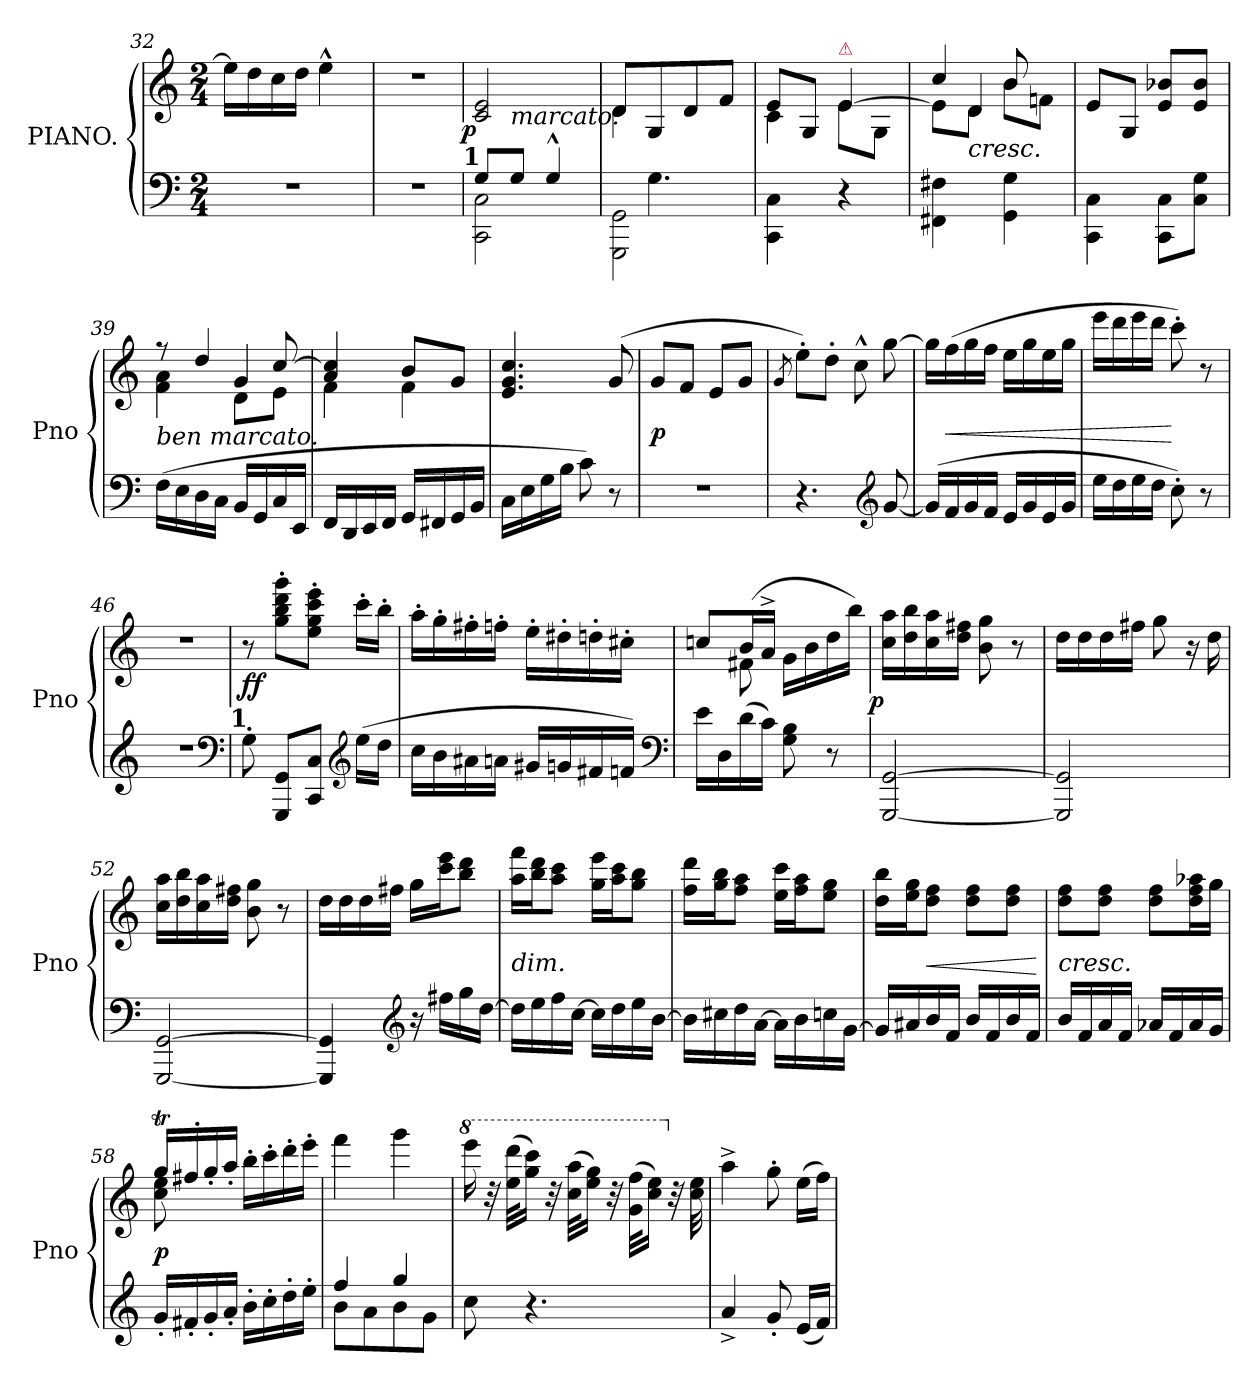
**kern	**kern	**dynam
*part1	*part1	*part1
*staff2	*staff1	*staff1/2
*I"PIANO.	*	*
*I'Pno	*	*
*clefF4	*clefG2	*
*k[]	*k[]	*
*M2/4	*M2/4	*
=32	=32	=32
2r	16eeLL]	.
.	16dd	.
.	16cc	.
.	16ddJJ	.
.	4ee^^>	.
=33	=33	=33
2r	2rdd	.
!LO:TX:a:B:t=1	!	!
=34	=34	=34
*^	*	*
!	!	!	!LO:DY:rj
8GL	2CC 2C	2c 2e	p
!LO:TX:a:i:t=marcato.	!	!	!
8GJ	.	.	.
4G^^>	.	.	.
=35	=35	=35	=35
*	*	*^	*
8rAyy	2GGG 2GG	8dL	4d	.
4.G\	.	8G/	.	.
.	.	8d	4rAyy	.
.	.	8fJ	.	.
*v	*v	*	*	*
=36	=36	=36	=36
4CC\ 4C\	4c\	8eL	.
.	.	8G/J	.
!	!LO:TX:a:color=crimson:t=⚠	!	!
4r	[4e/	8e\L	.
.	.	8G\J	.
=37	=37	=37	=37
!	!LO:N:vis=4	!	!
4FF#X\ 4F#X\	8cc	8eL]	.
!	!LO:TX:c:i:t=cresc.	!	!
!	!LO:N:vis=4	!	!
.	8d	8dJ	.
4GG\ 4G\	8b/	8bL	.
.	8ryy	8fnJ	.
*	*v	*v	*
=38	=38	=38
4CC\ 4C\	8eL	.
.	8G/J	.
8CC\ 8C\L	8e 8b-XL	.
8C 8GJ	8e 8b-J	.
=39	=39	=39
*	*^	*
!LO:TX:a:i:t=ben marcato.	!	!	!
(>16F\LL	8rff	4f 4a	.
16E	.	.	.
!	!LO:N:vis=4	!	!
16D	8dd	.	.
16CJJ	.	.	.
!	!LO:N:vis=4	!	!
16BB/LL	8g	8dL	.
16GG	.	.	.
16C	[8cc	8eJ	.
16EEJJ	.	.	.
=40	=40	=40	=40
16FFLL	4a 4cc]	4f	.
16DD	.	.	.
16EE	.	.	.
16FFJJ	.	.	.
16GGLL	8bL	4f	.
16FF#X	.	.	.
16GG	8gJ	.	.
16BBJJ	.	.	.
*	*v	*v	*
=41	=41	=41
16CLL	4.e 4.g 4.cc	.
16E	.	.
16G	.	.
16BJJ	.	.
8c)	.	.
8r	(>8g	.
=42	=42	=42
2rF	8gL	p
.	8fJ	.
.	8eL	.
.	8gJ	.
=43	=43	=43
.	8qg/	.
4.r	8ee'>L)	.
.	8dd'>J	.
.	8cc^^>	.
*clefG2	*	*
[8g	[8gg	.
=44	=44	=44
(>16gLL]	16ggLL]	.
16f	(>16ff	<
16g	16gg	.
16fJJ	16ffJJ	.
16eLL	16eeLL	.
16g	16gg	.
16e	16ee	.
16gJJ	16ggJJ	.
=45	=45	=45
16eeLL	16eeeLL	.
16dd	16ddd	.
16ee	16eee	.
16ddJJ	16dddJJ	.
8cc'>)	8ccc'>)	[
8r	8r	.
=46	=46	=46
2rdd	2rdd	.
*clefF4	*	*
!LO:TX:a:B:t=1	!	!
=47	=47	=47
8G'	8r	ff
8GGG 8GGL	8gg' 8bb' 8ddd' 8ggg'L	.
8CC 8CJ	8ee' 8gg' 8ccc' 8eee'J	.
*clefG2	*	*
(>16eeLL	16ccc'LL	.
16ddJJ	16bb'JJ	.
=48	=48	=48
16cc\LL	16aa'LL	.
16b	16gg'	.
16a#X	16ff#X'	.
16anJJ	16ffn'JJ	.
16g#XLL	16ee'LL	.
16gn	16dd#X'	.
16f#X	16ddn'	.
16fnJJ)	16cc#X'JJ	.
*clefF4	*	*
=49	=49	=49
*	*^	*
16eLL	8ccnL	8ryy	.
16D	.	.	.
(>16d	(>16bL	8f#X	.
16cJJ)	16a^<JJ	.	.
8G 8B	4ryy	16gLL	.
.	.	16b	.
8r	.	16dd	.
.	.	16bbJJ)	.
=50	=50	=50	=50
!	!LO:TX:a:i:t=scherz.	!	!
!	!	!	!LO:DY:rj
*	*v	*v	*
[2GGG [2GG	16cc 16aaLL	p
.	16dd 16bb	.
.	16cc 16aa	.
.	16dd 16ff#XJJ	.
.	8b 8gg	.
.	8r	.
=51	=51	=51
2GGG] 2GG]	16ddLL	.
.	16dd	.
.	16dd	.
.	16ff#XJJ	.
.	8gg	.
.	16r	.
.	16dd	.
=52	=52	=52
[2GGG [2GG	16cc 16aaLL	.
.	16dd 16bb	.
.	16cc 16aa	.
.	16dd 16ff#XJJ	.
.	8b 8gg	.
.	8r	.
=53	=53	=53
4GGG] 4GG]	16ddLL	.
.	16dd	.
.	16dd	.
.	16ff#XJJ	.
*clefG2	*	*
16r	16ggLL	.
16ff#XLL	16ccc 16eeeJ	.
16gg	8bb 8dddJ	.
[16ddJJ	.	.
=54	=54	=54
!	!LO:TX:c:i:t=dim.	!
16ddLL]	16aa 16fffLL	.
16ee	16bb 16dddJ	.
16ff	8aa 8cccJ	.
[16ccJJ	.	.
16ccLL]	16gg 16eeeLL	.
16dd	16aa 16cccJ	.
16ee	8gg 8bbJ	.
[16bJJ	.	.
=55	=55	=55
16bLL]	16ff 16dddLL	.
16cc#X	16gg 16bbJ	.
16dd	8ff 8aaJ	.
[16aJJ	.	.
16a\LL]	16ee 16cccLL	.
16b	16ff 16aaJ	.
16ccn	8ee 8ggJ	.
[16gJJ	.	.
=56	=56	=56
16gLL]	16dd 16bbLL	.
16a#X	16ee 16ggJ	.
16b	8dd 8ffJ	<
16fJJ	.	.
16bLL	8dd 8ffL	.
16f	.	.
16b	8dd 8ffJ	.
16fJJ	.	.
.	.	[
=57	=57	=57
!	!LO:TX:c:i:t=cresc.	!
16bLL	8dd 8ffL	.
16f	.	.
16a	8dd 8ffJ	.
16fJJ	.	.
16a-XLL	8dd 8ffL	.
16f	.	.
16a-	16dd 16ff 16aa-XL	.
16gJJ	16ggJJ	.
=58	=58	=58
*	*^	*
16g'<LL	16ggTLL	8cc 8ee	p
16f#X'<	16ff#X'>	.	.
16g'<	16gg'>	8rgyy	.
16a'<JJ	16aa'>JJ	.	.
16b'>LL	16bb'>\LL	4rgyy	.
16cc'>	16ccc'>	.	.
16dd'>	16ddd'>	.	.
16ee'>JJ	16eee'>JJ	.	.
*	*v	*v	*
=59	=59	=59
*^	*	*
4ff	8bL	4fff	.
.	8a	.	.
4gg	8b	4ggg	.
.	8gJ	.	.
*v	*v	*	*
=60	=60	=60
*	*8va	*
8cc	16eeee	.
.	32r	.
.	(>32eee 32ddddKLL	.
4.r	16ggg 16ccccJJ)	.
.	32r	.
.	(>32ccc 32aaaKLL	.
.	16eee 16gggJJ)	.
.	32r	.
.	(>32gg 32fffKLL	.
.	16ccc 16eeeJJ)	.
*	*X8va	*
.	32r	.
.	32cc 32ee	.
=61	=61	=61
4a^<	4aa^>	.
8g'<	8gg'>	.
(<16eLL	(>16eeLL	.
16fJJ)	16ffJJ)	.
=	=	=
*-	*-	*-
